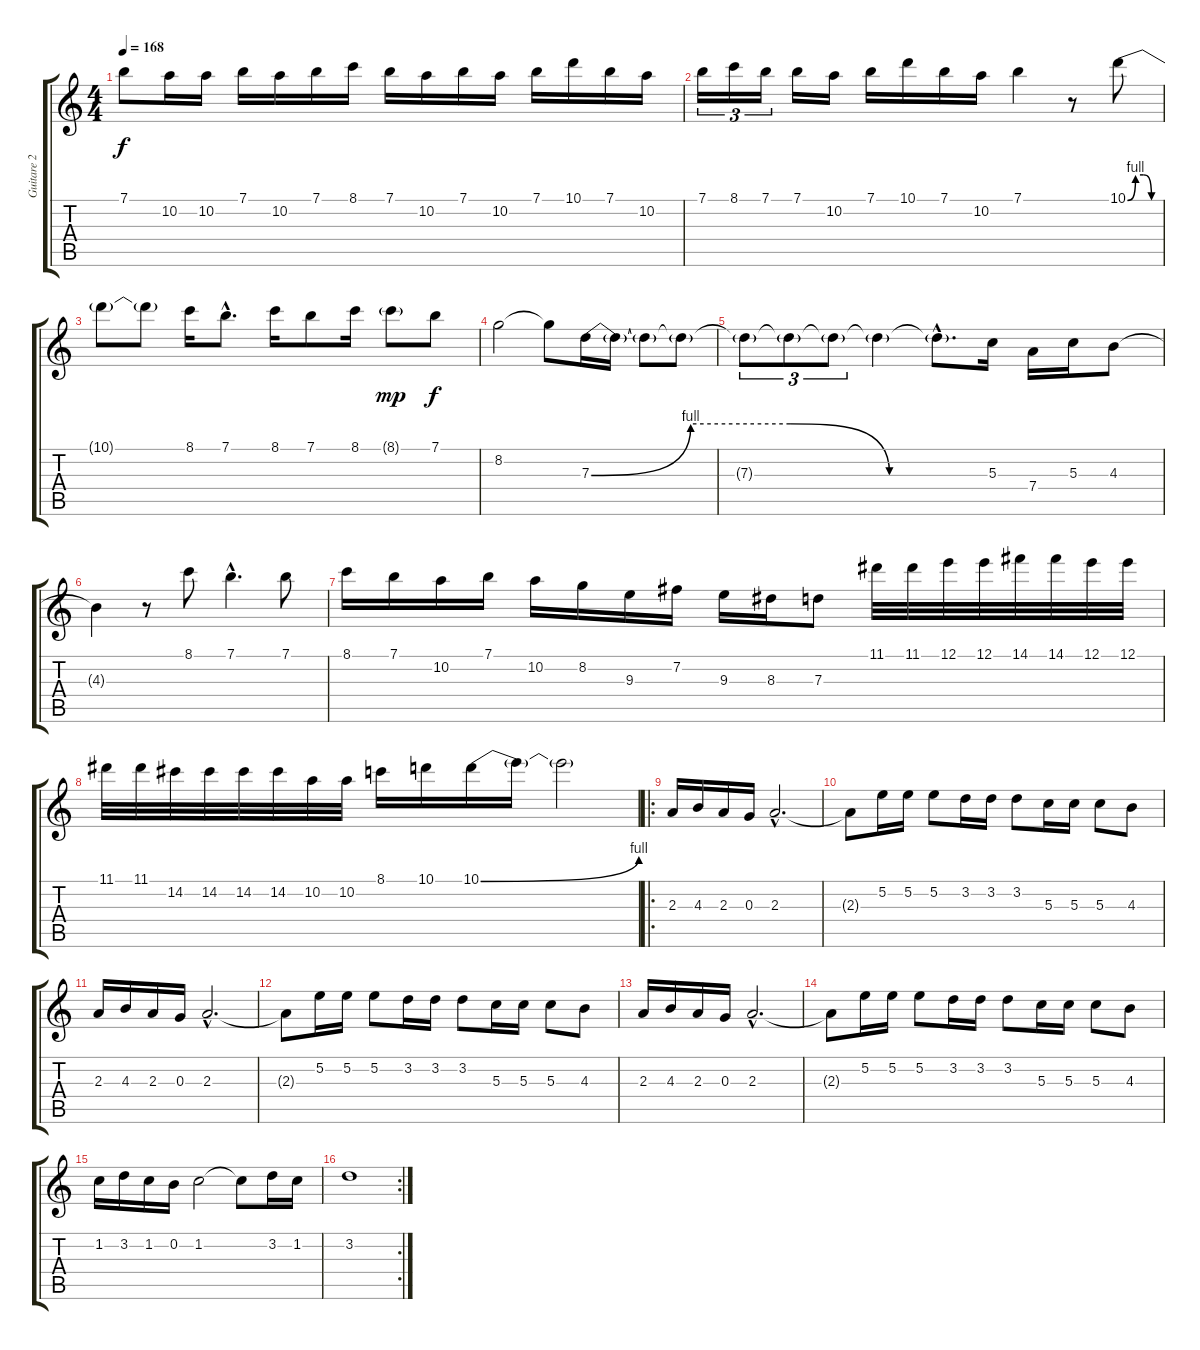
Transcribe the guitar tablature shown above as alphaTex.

\track ("Guitare 2" "Guitare 2") {instrument distortionguitar}
\staff {score tabs}
\tuning (E4 B3 G3 D3 A2 E2) {hide}
\ts (4 4)
\tempo 168
\clef g2
\ks c
7.1.8{dy f} 10.2.16 10.2.16 7.1.16 10.2.16 7.1.16 8.1.16 7.1.16 10.2.16 7.1.16 10.2.16 7.1.16 10.1.16 7.1.16 10.2.16 |
7.1.16{tu (3 2)} 8.1.16{tu (3 2)} 7.1.16{tu (3 2)} 7.1.16 10.2.16 7.1.16 10.1.16 7.1.16 10.2.16 7.1.4 r.8 10.1{be (custom 0 0 15 4 30 4 45 0 60 0)}.8 |
10.1{t}.8 10.1{t}.8 8.1.16 7.1{hac}.8{d} 8.1.16 7.1.8 8.1.16 8.1{g}.8{dy mp} 7.1.8{dy f} |
8.2.2 8.2{t}.8 7.3{be (custom 0 0 15 4 30 4 45 0 60 0)}.16 7.3{t}.16 7.3{t}.8 7.3{t}.8 |
7.3{t}.8{tu (3 2)} 7.3{t}.8{tu (3 2)} 7.3{t}.8{tu (3 2)} 7.3{t}.4 7.3{hac t}.8{d} 5.3.16 7.4.16 5.3.16 4.3.8 |
4.3{t}.4 r.8 8.1.8 7.1{hac}.4{d} 7.1.8 |
8.1.16 7.1.16 10.2.16 7.1.16 10.2.16 8.2.16 9.3.16 7.2.16 9.3.16 8.3.16 7.3.8 11.1.32 11.1.32 12.1.32 12.1.32 14.1.32 14.1.32 12.1.32 12.1.32 |
11.1.32 11.1.32 14.2.32 14.2.32 14.2.32 14.2.32 10.2.32 10.2.32 8.1.16 10.1.16 10.1{be (bend 0 0 60 4)}.16 10.1{t}.16 10.1{t}.2 |
\ro
2.3.16 4.3.16 2.3.16 0.3.16 2.3{hac}.2{d} |
2.3{t}.8 5.2.16 5.2.16 5.2.8 3.2.16 3.2.16 3.2.8 5.3.16 5.3.16 5.3.8 4.3.8 |
2.3.16 4.3.16 2.3.16 0.3.16 2.3{hac}.2{d} |
2.3{t}.8 5.2.16 5.2.16 5.2.8 3.2.16 3.2.16 3.2.8 5.3.16 5.3.16 5.3.8 4.3.8 |
2.3.16 4.3.16 2.3.16 0.3.16 2.3{hac}.2{d} |
2.3{t}.8 5.2.16 5.2.16 5.2.8 3.2.16 3.2.16 3.2.8 5.3.16 5.3.16 5.3.8 4.3.8 |
1.2.16 3.2.16 1.2.16 0.2.16 1.2.2 1.2{t}.8 3.2.16 1.2.16 |
\rc 2
3.2.1
